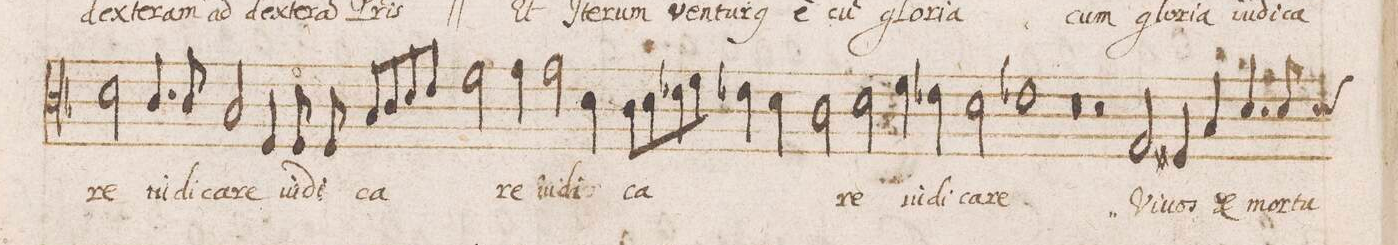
**kern	**text
*I"DISCANTVS	*
*clefC3	*
*k[b-]	*
*met(C|)	*
*M2/1	*
=114-	=114-
2d\	-re
4.c/	iu-
8c/	-di-
2B-/	-ca-
4F/	-re
8F/	iu-
8F/	-di-
=115-	=115-
8B-/L	-ca-
8c/	.
8d/	.
8e/J	.
2f\	.
4g\	-re
2g\	iu-
4d\	-di-
=116-	=116-
8c\L	-ca-
8d\	.
8e-X\	.
8f\J	.
4e-X\	.
4d\	.
2c\	.
2d\	-re
=117-	=117-
4f\	iu-
4e-X\	-di-
2d\	-ca-
1e-X	-re
=118-	=118-
0r	.
=119-	=119-
2r	.
2G/	Vi-
4F#X/	-uos
4B-/	et
4.d/	mor-
8d/	-tu-
*-	*-
